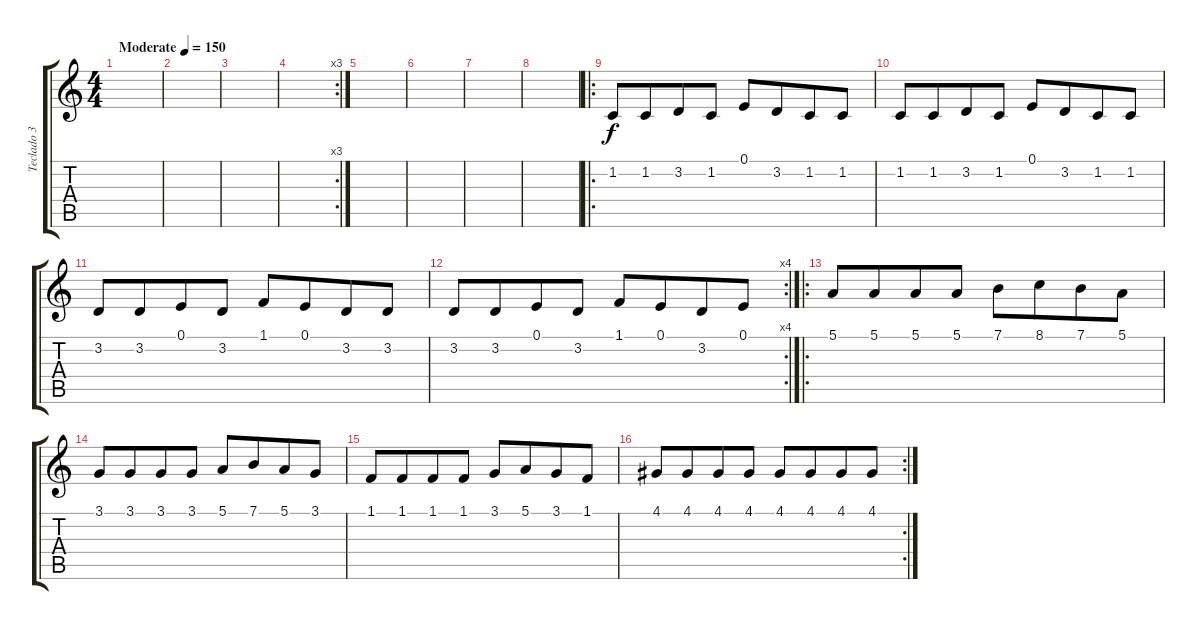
\track ("Teclado 3" "Teclado 3") {instrument harpsichord}
\staff {score tabs}
\tuning (E4 B3 G3 D3 A2 E2) {hide}
\ts (4 4)
\tempo (150 "Moderate")
\clef g2
\ks c
|
|
|
\rc 3
|
|
|
|
|
\ro
1.2.8 1.2.8{beam merge} 3.2.8 1.2.8{beam split} 0.1.8 3.2.8{beam merge} 1.2.8 1.2.8 |
1.2.8 1.2.8{beam merge} 3.2.8 1.2.8{beam split} 0.1.8 3.2.8{beam merge} 1.2.8 1.2.8 |
3.2.8 3.2.8{beam merge} 0.1.8 3.2.8 1.1.8 0.1.8{beam merge} 3.2.8 3.2.8 |
\rc 4
3.2.8 3.2.8{beam merge} 0.1.8 3.2.8 1.1.8 0.1.8{beam merge} 3.2.8 0.1.8 |
\ro
5.1.8 5.1.8{beam merge} 5.1.8 5.1.8 7.1.8 8.1.8{beam merge} 7.1.8 5.1.8 |
3.1.8 3.1.8{beam merge} 3.1.8 3.1.8 5.1.8 7.1.8{beam merge} 5.1.8 3.1.8 |
1.1.8 1.1.8{beam merge} 1.1.8 1.1.8 3.1.8 5.1.8{beam merge} 3.1.8 1.1.8 |
\rc 2
4.1.8 4.1.8{beam merge} 4.1.8 4.1.8 4.1.8 4.1.8{beam merge} 4.1.8 4.1.8
